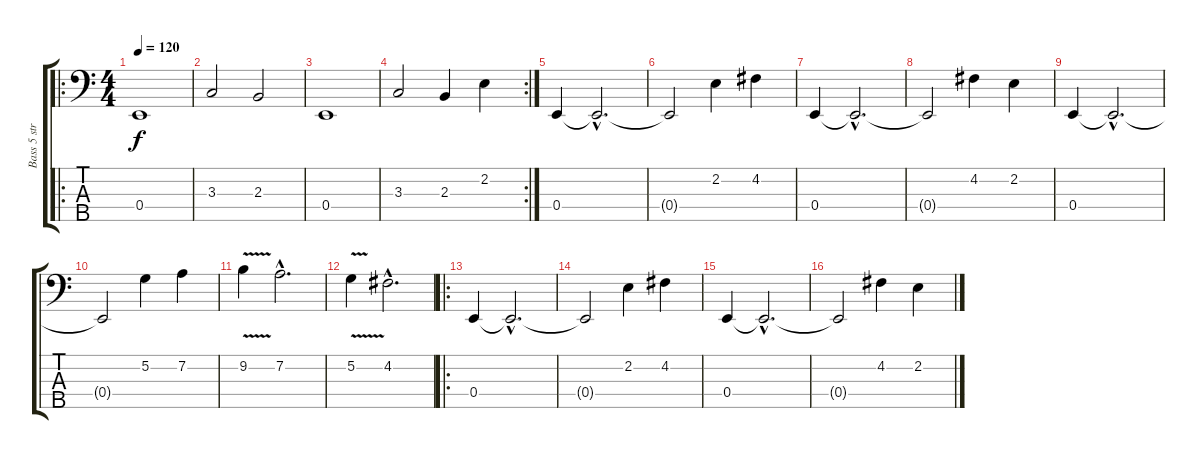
\track ("Bass 5 strings" "Bass 5 str") {instrument electricbassfinger}
\staff {score tabs}
\tuning (G2 D2 A1 E1 B0) {hide}
\ro
\ts (4 4)
\tempo 120
\clef f4
\ks c
0.4.1{dy f} |
3.3.2 2.3.2 |
0.4.1 |
\rc 2
3.3.2 2.3.4 2.2.4 |
0.4.4 0.4{hac t}.2{d} |
0.4{t}.2 2.2.4 4.2.4 |
0.4.4 0.4{hac t}.2{d} |
0.4{t}.2 4.2.4 2.2.4 |
0.4.4 0.4{hac t}.2{d} |
0.4{t}.2 5.2.4 7.2.4 |
9.2{v}.4 7.2{hac}.2{d} |
5.2{v}.4 4.2{hac}.2{d} |
\ro
0.4.4 0.4{hac t}.2{d} |
0.4{t}.2 2.2.4 4.2.4 |
0.4.4 0.4{hac t}.2{d} |
0.4{t}.2 4.2.4 2.2.4
